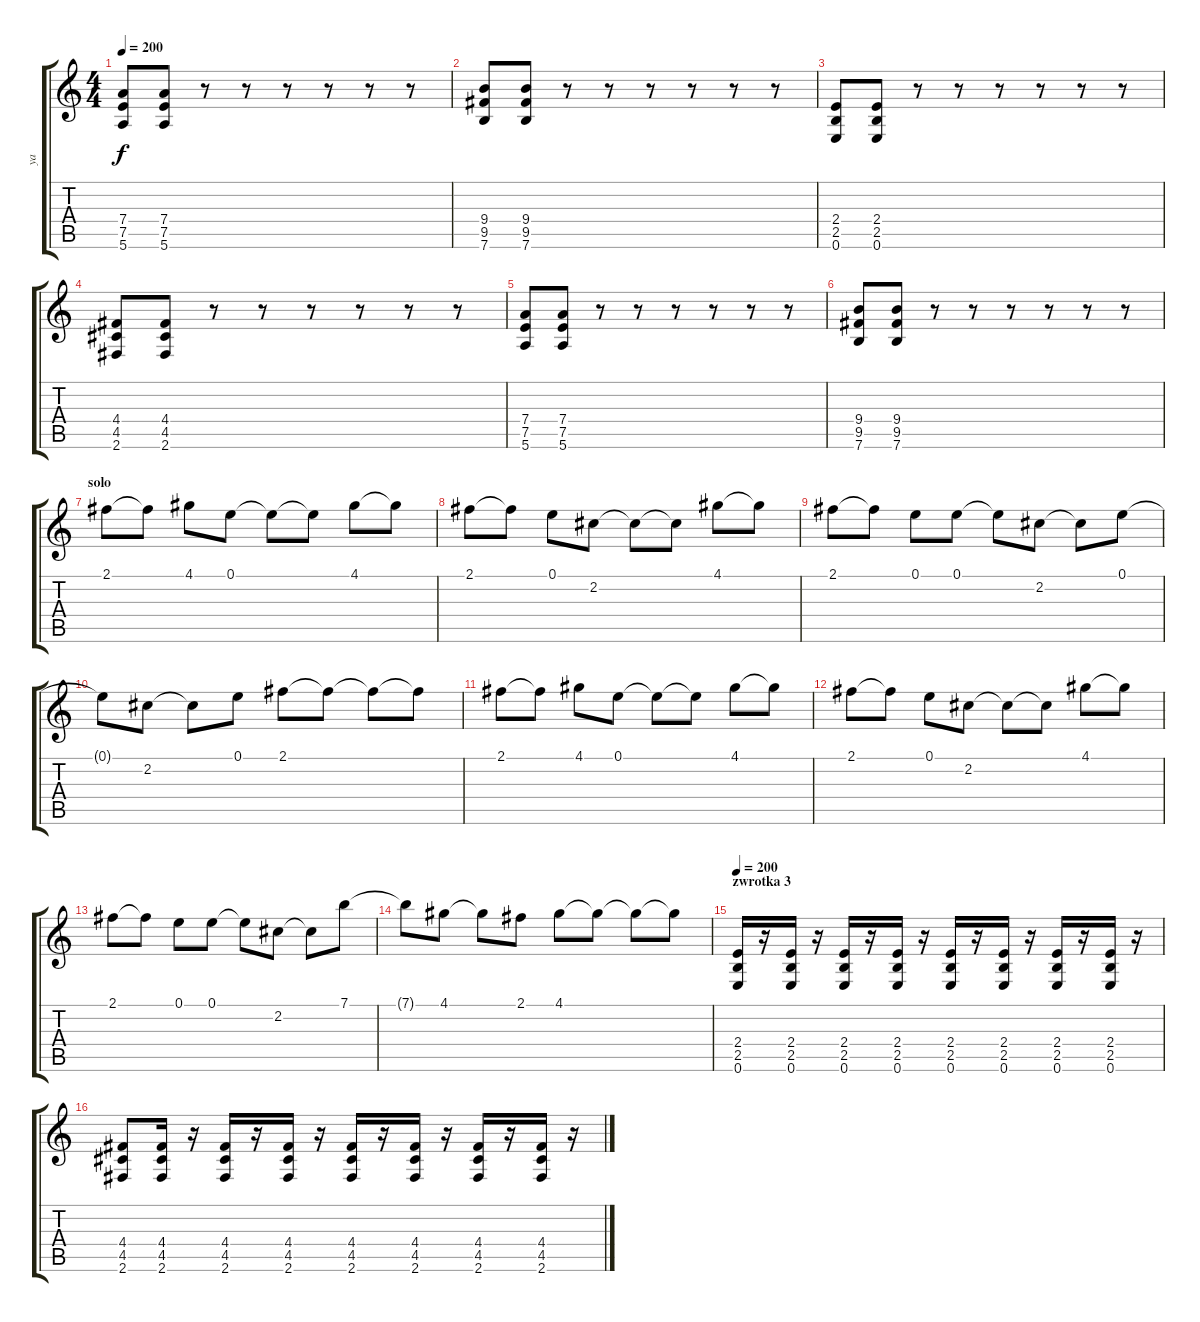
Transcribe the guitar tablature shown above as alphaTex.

\track ("ya" "ya") {instrument overdrivenguitar}
\staff {score tabs}
\tuning (E4 B3 G3 D3 A2 E2) {hide}
\ts (4 4)
\tempo 200
\clef g2
\ks c
(7.4 7.5 5.6).8{dy f} (7.4 7.5 5.6).8 r.8 r.8 r.8 r.8 r.8 r.8 |
(9.4 9.5 7.6).8 (9.4 9.5 7.6).8 r.8 r.8 r.8 r.8 r.8 r.8 |
(2.4 2.5 0.6).8 (2.4 2.5 0.6).8 r.8 r.8 r.8 r.8 r.8 r.8 |
(4.4 4.5 2.6).8 (4.4 4.5 2.6).8 r.8 r.8 r.8 r.8 r.8 r.8 |
(7.4 7.5 5.6).8 (7.4 7.5 5.6).8 r.8 r.8 r.8 r.8 r.8 r.8 |
(9.4 9.5 7.6).8 (9.4 9.5 7.6).8 r.8 r.8 r.8 r.8 r.8 r.8 |
\section ("" "solo")
2.1.8 2.1{t}.8 4.1.8 0.1.8 0.1{t}.8 0.1{t}.8 4.1.8 4.1{t}.8 |
2.1.8 2.1{t}.8 0.1.8 2.2.8 2.2{t}.8 2.2{t}.8 4.1.8 4.1{t}.8 |
2.1.8 2.1{t}.8 0.1.8 0.1.8 0.1{t}.8 2.2.8 2.2{t}.8 0.1.8 |
0.1{t}.8 2.2.8 2.2{t}.8 0.1.8 2.1.8 2.1{t}.8 2.1{t}.8 2.1{t}.8 |
2.1.8 2.1{t}.8 4.1.8 0.1.8 0.1{t}.8 0.1{t}.8 4.1.8 4.1{t}.8 |
2.1.8 2.1{t}.8 0.1.8 2.2.8 2.2{t}.8 2.2{t}.8 4.1.8 4.1{t}.8 |
2.1.8 2.1{t}.8 0.1.8 0.1.8 0.1{t}.8 2.2.8 2.2{t}.8 7.1.8 |
7.1{t}.8 4.1.8 4.1{t}.8 2.1.8 4.1.8 4.1{t}.8 4.1{t}.8 4.1{t}.8 |
\section ("" "zwrotka 3")
\tempo 200
(2.4 2.5 0.6).16 r.16 (2.4 2.5 0.6).16 r.16 (2.4 2.5 0.6).16 r.16 (2.4 2.5 0.6).16 r.16 (2.4 2.5 0.6).16 r.16 (2.4 2.5 0.6).16 r.16 (2.4 2.5 0.6).16 r.16 (2.4 2.5 0.6).16 r.16 |
(4.4 4.5 2.6).8 (4.4 4.5 2.6).16 r.16 (4.4 4.5 2.6).16 r.16 (4.4 4.5 2.6).16 r.16 (4.4 4.5 2.6).16 r.16 (4.4 4.5 2.6).16 r.16 (4.4 4.5 2.6).16 r.16 (4.4 4.5 2.6).16 r.16
